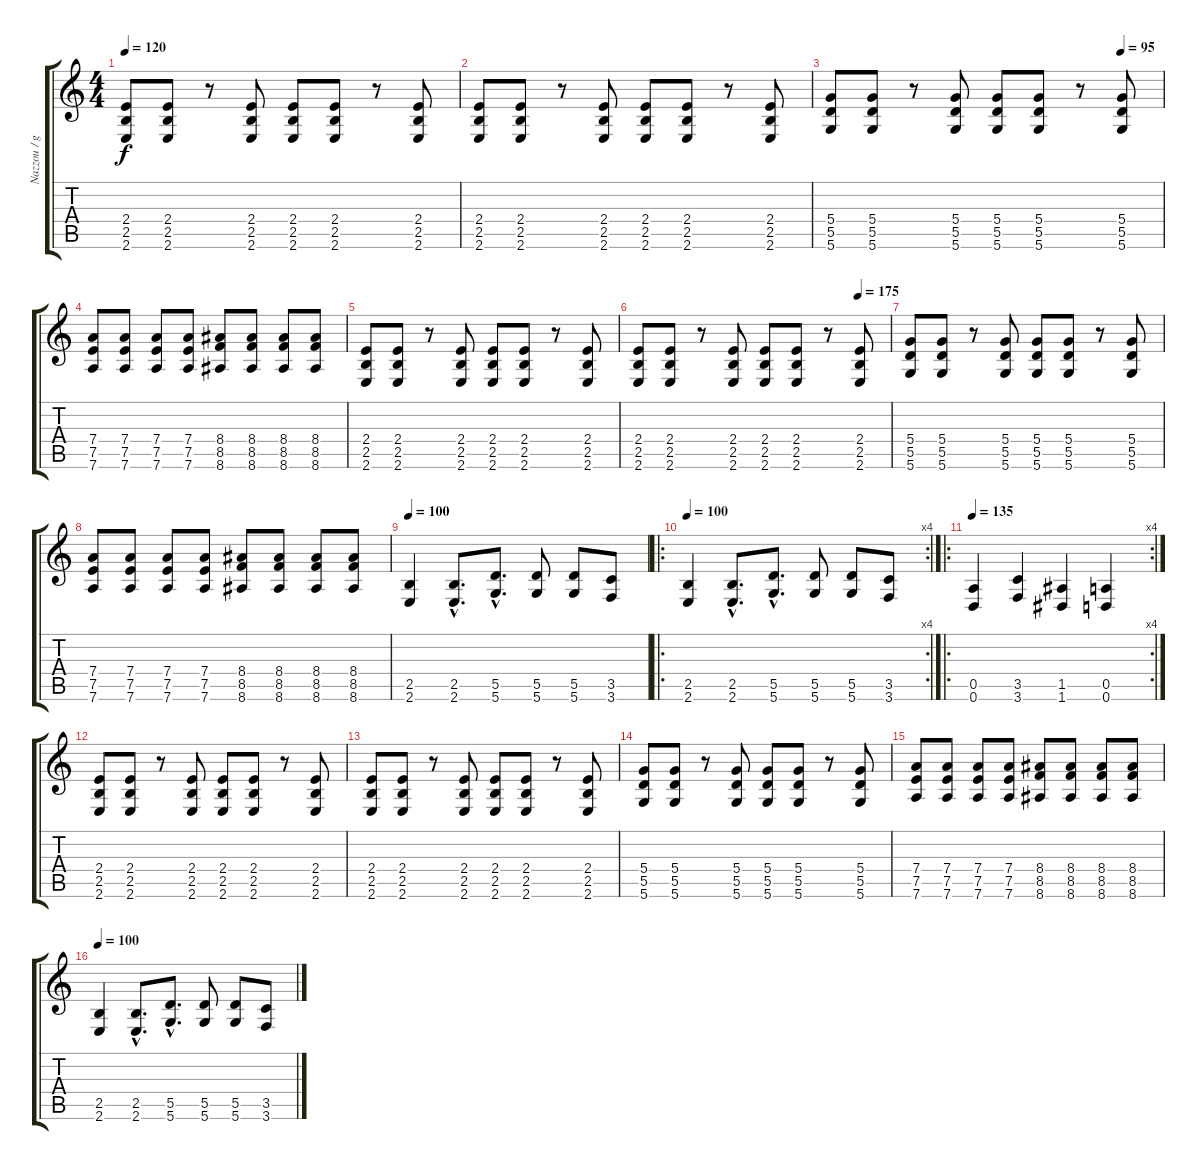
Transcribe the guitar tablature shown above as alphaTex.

\track ("Nazzou / guitar 1" "Nazzou / g") {instrument distortionguitar}
\staff {score tabs}
\tuning (E4 B3 G3 D3 A2 D2) {hide}
\ts (4 4)
\tempo 120
\clef g2
\ks c
(2.4 2.5 2.6).8{dy f} (2.4 2.5 2.6).8 r.8 (2.4 2.5 2.6).8 (2.4 2.5 2.6).8 (2.4 2.5 2.6).8 r.8 (2.4 2.5 2.6).8 |
(2.4 2.5 2.6).8 (2.4 2.5 2.6).8 r.8 (2.4 2.5 2.6).8 (2.4 2.5 2.6).8 (2.4 2.5 2.6).8 r.8 (2.4 2.5 2.6).8 |
\tempo (95 0.875)
(5.4 5.5 5.6).8 (5.4 5.5 5.6).8 r.8 (5.4 5.5 5.6).8 (5.4 5.5 5.6).8 (5.4 5.5 5.6).8 r.8 (5.4 5.5 5.6).8 |
(7.4 7.5 7.6).8 (7.4 7.5 7.6).8 (7.4 7.5 7.6).8 (7.4 7.5 7.6).8 (8.4 8.5 8.6).8 (8.4 8.5 8.6).8 (8.4 8.5 8.6).8 (8.4 8.5 8.6).8 |
(2.4 2.5 2.6).8 (2.4 2.5 2.6).8 r.8 (2.4 2.5 2.6).8 (2.4 2.5 2.6).8 (2.4 2.5 2.6).8 r.8 (2.4 2.5 2.6).8 |
\tempo (175 0.875)
(2.4 2.5 2.6).8 (2.4 2.5 2.6).8 r.8 (2.4 2.5 2.6).8 (2.4 2.5 2.6).8 (2.4 2.5 2.6).8 r.8 (2.4 2.5 2.6).8 |
(5.4 5.5 5.6).8 (5.4 5.5 5.6).8 r.8 (5.4 5.5 5.6).8 (5.4 5.5 5.6).8 (5.4 5.5 5.6).8 r.8 (5.4 5.5 5.6).8 |
(7.4 7.5 7.6).8 (7.4 7.5 7.6).8 (7.4 7.5 7.6).8 (7.4 7.5 7.6).8 (8.4 8.5 8.6).8 (8.4 8.5 8.6).8 (8.4 8.5 8.6).8 (8.4 8.5 8.6).8 |
\tempo 100
(2.5 2.6).4 (2.5{hac} 2.6{hac}).8{d} (5.5{hac} 5.6{hac}).8{d} (5.5 5.6).8 (5.5 5.6).8 (3.5 3.6).8 |
\ro
\rc 4
\tempo 100
(2.5 2.6).4 (2.5{hac} 2.6{hac}).8{d} (5.5{hac} 5.6{hac}).8{d} (5.5 5.6).8 (5.5 5.6).8 (3.5 3.6).8 |
\ro
\rc 4
\tempo 135
(0.5 0.6).4 (3.5 3.6).4 (1.5 1.6).4 (0.5 0.6).4 |
(2.4 2.5 2.6).8 (2.4 2.5 2.6).8 r.8 (2.4 2.5 2.6).8 (2.4 2.5 2.6).8 (2.4 2.5 2.6).8 r.8 (2.4 2.5 2.6).8 |
(2.4 2.5 2.6).8 (2.4 2.5 2.6).8 r.8 (2.4 2.5 2.6).8 (2.4 2.5 2.6).8 (2.4 2.5 2.6).8 r.8 (2.4 2.5 2.6).8 |
(5.4 5.5 5.6).8 (5.4 5.5 5.6).8 r.8 (5.4 5.5 5.6).8 (5.4 5.5 5.6).8 (5.4 5.5 5.6).8 r.8 (5.4 5.5 5.6).8 |
(7.4 7.5 7.6).8 (7.4 7.5 7.6).8 (7.4 7.5 7.6).8 (7.4 7.5 7.6).8 (8.4 8.5 8.6).8 (8.4 8.5 8.6).8 (8.4 8.5 8.6).8 (8.4 8.5 8.6).8 |
\tempo 100
(2.5 2.6).4 (2.5{hac} 2.6{hac}).8{d} (5.5{hac} 5.6{hac}).8{d} (5.5 5.6).8 (5.5 5.6).8 (3.5 3.6).8
